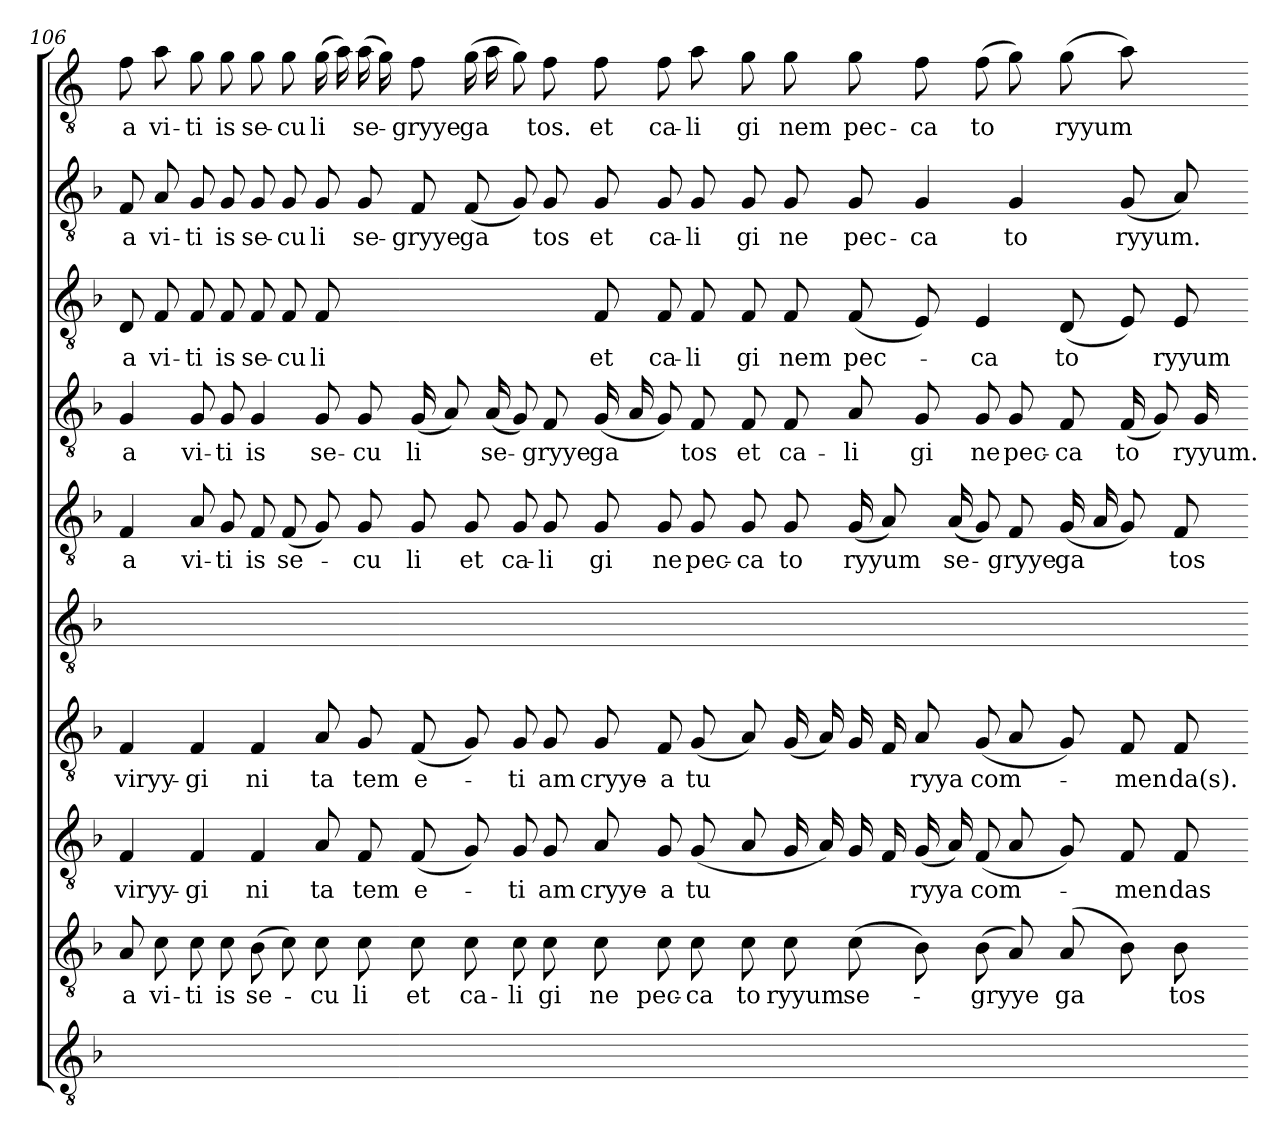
**kern	**kern	**text	**kern	**text	**kern	**text	**kern	**kern	**text	**kern	**text	**kern	**text	**kern	**text	**kern	**text
*part10	*part9	*part9	*part8	*part8	*part7	*part7	*part6	*part5	*part5	*part4	*part4	*part3	*part3	*part2	*part2	*part1	*part1
*staff10	*staff9	*staff9	*staff8	*staff8	*staff7	*staff7	*staff6	*staff5	*staff5	*staff4	*staff4	*staff3	*staff3	*staff2	*staff2	*staff1	*staff1
*clefGv2	*clefGv2	*	*clefGv2	*	*clefGv2	*	*clefGv2	*clefGv2	*	*clefGv2	*	*clefGv2	*	*clefGv2	*	*clefGv2	*
*k[b-]	*k[b-]	*	*k[b-]	*	*k[b-]	*	*k[b-]	*k[b-]	*	*k[b-]	*	*k[b-]	*	*k[b-]	*	*k[]	*
=106	=106	=106	=106	=106	=106	=106	=106	=106	=106	=106	=106	=106	=106	=106	=106	=106	=106
1ryy	8A	a	4F	viryy-	4F	viryy-	1ryy	4F	a	4G	a	8D	a	8F	a	8f	a
.	8c	vi-	.	.	.	.	.	.	.	.	.	8F	vi-	8A	vi-	8a	vi-
.	8c	ti	4F	gi	4F	gi	.	8A	vi-	8G	vi-	8F	ti	8G	ti	8g	ti
.	8c	-is	.	.	.	.	.	8G	ti	8G	ti	8F	-is	8G	-is	8g	-is
.	(8B-	se-	4F	ni	4F	ni	.	8F	-is	4G	-is	8F	se-	8G	se-	8g	se-
.	8c)	.	.	.	.	.	.	(8F	se-	.	.	8F	cu	8G	cu	8g	cu
.	8c	cu	8A	ta	8A	ta	.	8G)	.	8G	se-	8F	-li	8G	-li	(16g	-li
.	.	.	.	.	.	.	.	.	.	.	.	.	.	.	.	16a)	.
.	8c	-li	8F	-tem	8G	-tem	.	8G	cu	8G	cu	8ryy	.	8G	se-	(16a	se-
.	.	.	.	.	.	.	.	.	.	.	.	.	.	.	.	16g)	.
=107-	=107-	=107-	=107-	=107-	=107-	=107-	=107-	=107-	=107-	=107-	=107-	=107-	=107-	=107-	=107-	=107-	=107-
1ryy	8c	et	(8F	e-	(8F	e-	1ryy	8G	-li	(16G	-li	2ryy	.	8F	gryye	8f	gryye
.	.	.	.	.	.	.	.	.	.	8A)	.	.	.	.	.	.	.
.	8c	ca-	8G)	.	8G)	.	.	8G	et	.	.	.	.	(8F	ga	(16g	ga
.	.	.	.	.	.	.	.	.	.	(16A	se-	.	.	.	.	16a	.
.	8c	li	8G	ti	8G	ti	.	8G	ca-	8G)	.	.	.	8G)	.	8g)	.
.	8c	gi	8G	-am	8G	-am	.	8G	li	8F	gryye	.	.	8G	-tos	8f	-tos.
.	8c	-ne	8A	cryye-	8G	cryye-	.	8G	gi	(16G	ga	8F	et	8G	et	8f	et
.	.	.	.	.	.	.	.	.	.	16A	.	.	.	.	.	.	.
.	8c	pec-	8G	a	8F	a	.	8G	-ne	8G)	.	8F	ca-	8G	ca-	8f	ca-
.	8c	ca	(8G	tu	(8G	tu	.	8G	pec-	8F	-tos	8F	li	8G	li	8a	li
.	8c	to	8A	.	8A)	.	.	8G	ca	8F	et	8F	gi	8G	gi	8g	gi
=108-	=108-	=108-	=108-	=108-	=108-	=108-	=108-	=108-	=108-	=108-	=108-	=108-	=108-	=108-	=108-	=108-	=108-
1ryy	8c	-ryyum	16G	.	(16G	.	1ryy	8G	to	8F	ca-	8F	-nem	8G	-ne	8g	-nem
.	.	.	16A)	.	16A)	.	.	.	.	.	.	.	.	.	.	.	.
.	(8c	se-	16G	.	16G	.	.	(16G	-ryyum	8A	li	(8F	pec-	8G	pec-	8g	pec-
.	.	.	16F	.	16F	.	.	8A)	.	.	.	.	.	.	.	.	.
.	8B-)	.	(16G	-ryya	8A	-ryya	.	.	.	8G	gi	8E)	.	4G	ca	8f	ca
.	.	.	16A)	.	.	.	.	(16A	se-	.	.	.	.	.	.	.	.
.	(8B-	gryye	(8F	com-	(8G	com-	.	8G)	.	8G	-ne	4E	ca	.	.	(8f	to
.	8A)	.	8A	.	8A	.	.	8F	gryye	8G	pec-	.	.	4G	to	8g)	.
.	(8A	ga	8G)	.	8G)	.	.	(16G	ga	8F	ca	(8D	to	.	.	(8g	-ryyum
.	.	.	.	.	.	.	.	16A	.	.	.	.	.	.	.	.	.
.	8B-)	.	8F	men	8F	men	.	8G)	.	(16F	to	8E)	.	(8G	-ryyum.	8a)	.
.	.	.	.	.	.	.	.	.	.	8G)	.	.	.	.	.	.	.
.	8B-	-tos	8F	-das	8F	-da(s).	.	8F	-tos	.	.	8E	-ryyum	8A)	.	8ryy	.
.	.	.	.	.	.	.	.	.	.	16G	-ryyum.	.	.	.	.	.	.
=-	=-	=-	=-	=-	=-	=-	=-	=-	=-	=-	=-	=-	=-	=-	=-	=-	=-
*-	*-	*-	*-	*-	*-	*-	*-	*-	*-	*-	*-	*-	*-	*-	*-	*-	*-
